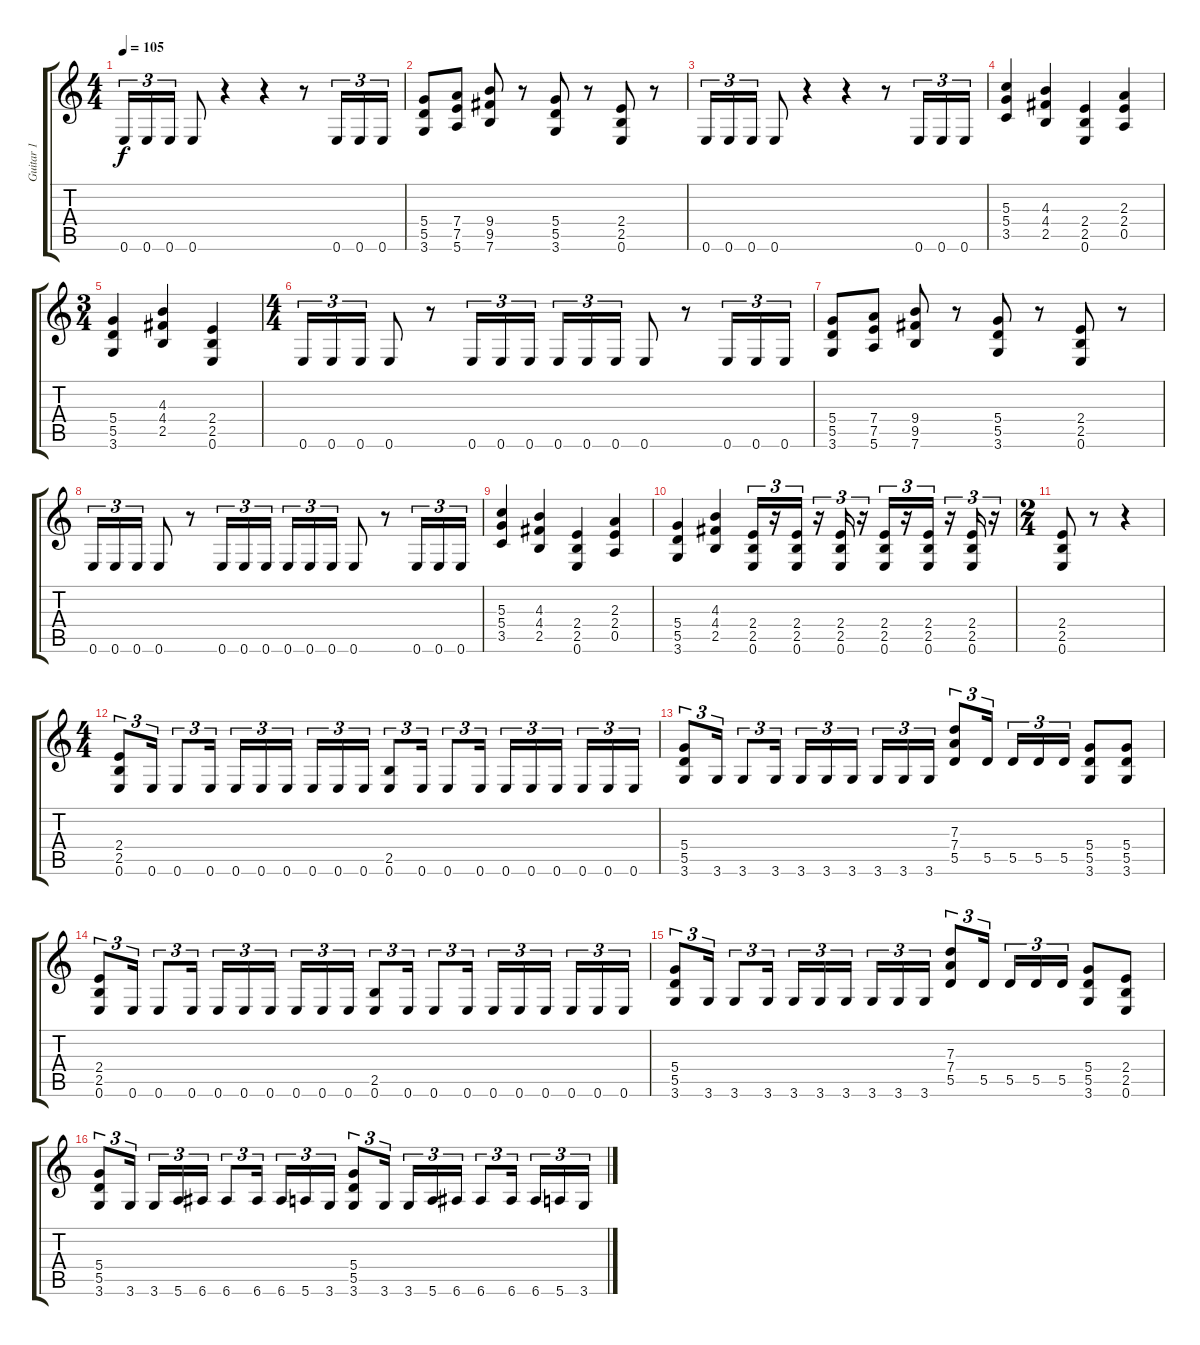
\track ("Guitar 1" "Guitar 1") {instrument distortionguitar}
\staff {score tabs}
\tuning (E4 B3 G3 D3 A2 E2) {hide}
\ts (4 4)
\tempo 105
\clef g2
\ks c
0.6.16{tu (3 2) dy f} 0.6.16{tu (3 2)} 0.6.16{tu (3 2)} 0.6.8 r.4 r.4 r.8 0.6.16{tu (3 2)} 0.6.16{tu (3 2)} 0.6.16{tu (3 2)} |
(5.4 5.5 3.6).8 (7.4 7.5 5.6).8 (9.4 9.5 7.6).8 r.8 (5.4 5.5 3.6).8 r.8 (2.4 2.5 0.6).8 r.8 |
0.6.16{tu (3 2)} 0.6.16{tu (3 2)} 0.6.16{tu (3 2)} 0.6.8 r.4 r.4 r.8 0.6.16{tu (3 2)} 0.6.16{tu (3 2)} 0.6.16{tu (3 2)} |
(5.3 5.4 3.5).4 (4.3 4.4 2.5).4 (2.4 2.5 0.6).4 (2.3 2.4 0.5).4 |
\ts (3 4)
(5.4 5.5 3.6).4 (4.3 4.4 2.5).4 (2.4 2.5 0.6).4 |
\ts (4 4)
0.6.16{tu (3 2)} 0.6.16{tu (3 2)} 0.6.16{tu (3 2)} 0.6.8 r.8 0.6.16{tu (3 2)} 0.6.16{tu (3 2)} 0.6.16{tu (3 2)} 0.6.16{tu (3 2)} 0.6.16{tu (3 2)} 0.6.16{tu (3 2)} 0.6.8 r.8 0.6.16{tu (3 2)} 0.6.16{tu (3 2)} 0.6.16{tu (3 2)} |
(5.4 5.5 3.6).8 (7.4 7.5 5.6).8 (9.4 9.5 7.6).8 r.8 (5.4 5.5 3.6).8 r.8 (2.4 2.5 0.6).8 r.8 |
0.6.16{tu (3 2)} 0.6.16{tu (3 2)} 0.6.16{tu (3 2)} 0.6.8 r.8 0.6.16{tu (3 2)} 0.6.16{tu (3 2)} 0.6.16{tu (3 2)} 0.6.16{tu (3 2)} 0.6.16{tu (3 2)} 0.6.16{tu (3 2)} 0.6.8 r.8 0.6.16{tu (3 2)} 0.6.16{tu (3 2)} 0.6.16{tu (3 2)} |
(5.3 5.4 3.5).4 (4.3 4.4 2.5).4 (2.4 2.5 0.6).4 (2.3 2.4 0.5).4 |
(5.4 5.5 3.6).4 (4.3 4.4 2.5).4 (2.4 2.5 0.6).16{tu (3 2)} r.16{tu (3 2)} (2.4 2.5 0.6).16{tu (3 2)} r.16{tu (3 2)} (2.4 2.5 0.6).16{tu (3 2)} r.16{tu (3 2)} (2.4 2.5 0.6).16{tu (3 2)} r.16{tu (3 2)} (2.4 2.5 0.6).16{tu (3 2)} r.16{tu (3 2)} (2.4 2.5 0.6).16{tu (3 2)} r.16{tu (3 2)} |
\ts (2 4)
(2.4 2.5 0.6).8 r.8 r.4 |
\ts (4 4)
(2.4 2.5 0.6).8{tu (3 2)} 0.6.16{tu (3 2)} 0.6.8{tu (3 2)} 0.6.16{tu (3 2)} 0.6.16{tu (3 2)} 0.6.16{tu (3 2)} 0.6.16{tu (3 2) beam splitsecondary} 0.6.16{tu (3 2)} 0.6.16{tu (3 2)} 0.6.16{tu (3 2)} (2.5 0.6).8{tu (3 2)} 0.6.16{tu (3 2)} 0.6.8{tu (3 2)} 0.6.16{tu (3 2)} 0.6.16{tu (3 2)} 0.6.16{tu (3 2)} 0.6.16{tu (3 2) beam splitsecondary} 0.6.16{tu (3 2)} 0.6.16{tu (3 2)} 0.6.16{tu (3 2)} |
(5.4 5.5 3.6).8{tu (3 2)} 3.6.16{tu (3 2)} 3.6.8{tu (3 2)} 3.6.16{tu (3 2)} 3.6.16{tu (3 2)} 3.6.16{tu (3 2)} 3.6.16{tu (3 2) beam splitsecondary} 3.6.16{tu (3 2)} 3.6.16{tu (3 2)} 3.6.16{tu (3 2)} (7.3 7.4 5.5).8{tu (3 2)} 5.5.16{tu (3 2) beam splitsecondary} 5.5.16{tu (3 2)} 5.5.16{tu (3 2)} 5.5.16{tu (3 2)} (5.4 5.5 3.6).8 (5.4 5.5 3.6).8 |
(2.4 2.5 0.6).8{tu (3 2)} 0.6.16{tu (3 2)} 0.6.8{tu (3 2)} 0.6.16{tu (3 2)} 0.6.16{tu (3 2)} 0.6.16{tu (3 2)} 0.6.16{tu (3 2) beam splitsecondary} 0.6.16{tu (3 2)} 0.6.16{tu (3 2)} 0.6.16{tu (3 2)} (2.5 0.6).8{tu (3 2)} 0.6.16{tu (3 2)} 0.6.8{tu (3 2)} 0.6.16{tu (3 2)} 0.6.16{tu (3 2)} 0.6.16{tu (3 2)} 0.6.16{tu (3 2) beam splitsecondary} 0.6.16{tu (3 2)} 0.6.16{tu (3 2)} 0.6.16{tu (3 2)} |
(5.4 5.5 3.6).8{tu (3 2)} 3.6.16{tu (3 2)} 3.6.8{tu (3 2)} 3.6.16{tu (3 2)} 3.6.16{tu (3 2)} 3.6.16{tu (3 2)} 3.6.16{tu (3 2) beam splitsecondary} 3.6.16{tu (3 2)} 3.6.16{tu (3 2)} 3.6.16{tu (3 2)} (7.3 7.4 5.5).8{tu (3 2)} 5.5.16{tu (3 2) beam splitsecondary} 5.5.16{tu (3 2)} 5.5.16{tu (3 2)} 5.5.16{tu (3 2)} (5.4 5.5 3.6).8 (2.4 2.5 0.6).8 |
(5.4 5.5 3.6).8{tu (3 2)} 3.6.16{tu (3 2) beam splitsecondary} 3.6.16{tu (3 2)} 5.6.16{tu (3 2)} 6.6.16{tu (3 2)} 6.6.8{tu (3 2)} 6.6.16{tu (3 2) beam splitsecondary} 6.6.16{tu (3 2)} 5.6.16{tu (3 2)} 3.6.16{tu (3 2)} (5.4 5.5 3.6).8{tu (3 2)} 3.6.16{tu (3 2) beam splitsecondary} 3.6.16{tu (3 2)} 5.6.16{tu (3 2)} 6.6.16{tu (3 2)} 6.6.8{tu (3 2)} 6.6.16{tu (3 2) beam splitsecondary} 6.6.16{tu (3 2)} 5.6.16{tu (3 2)} 3.6.16{tu (3 2)}
